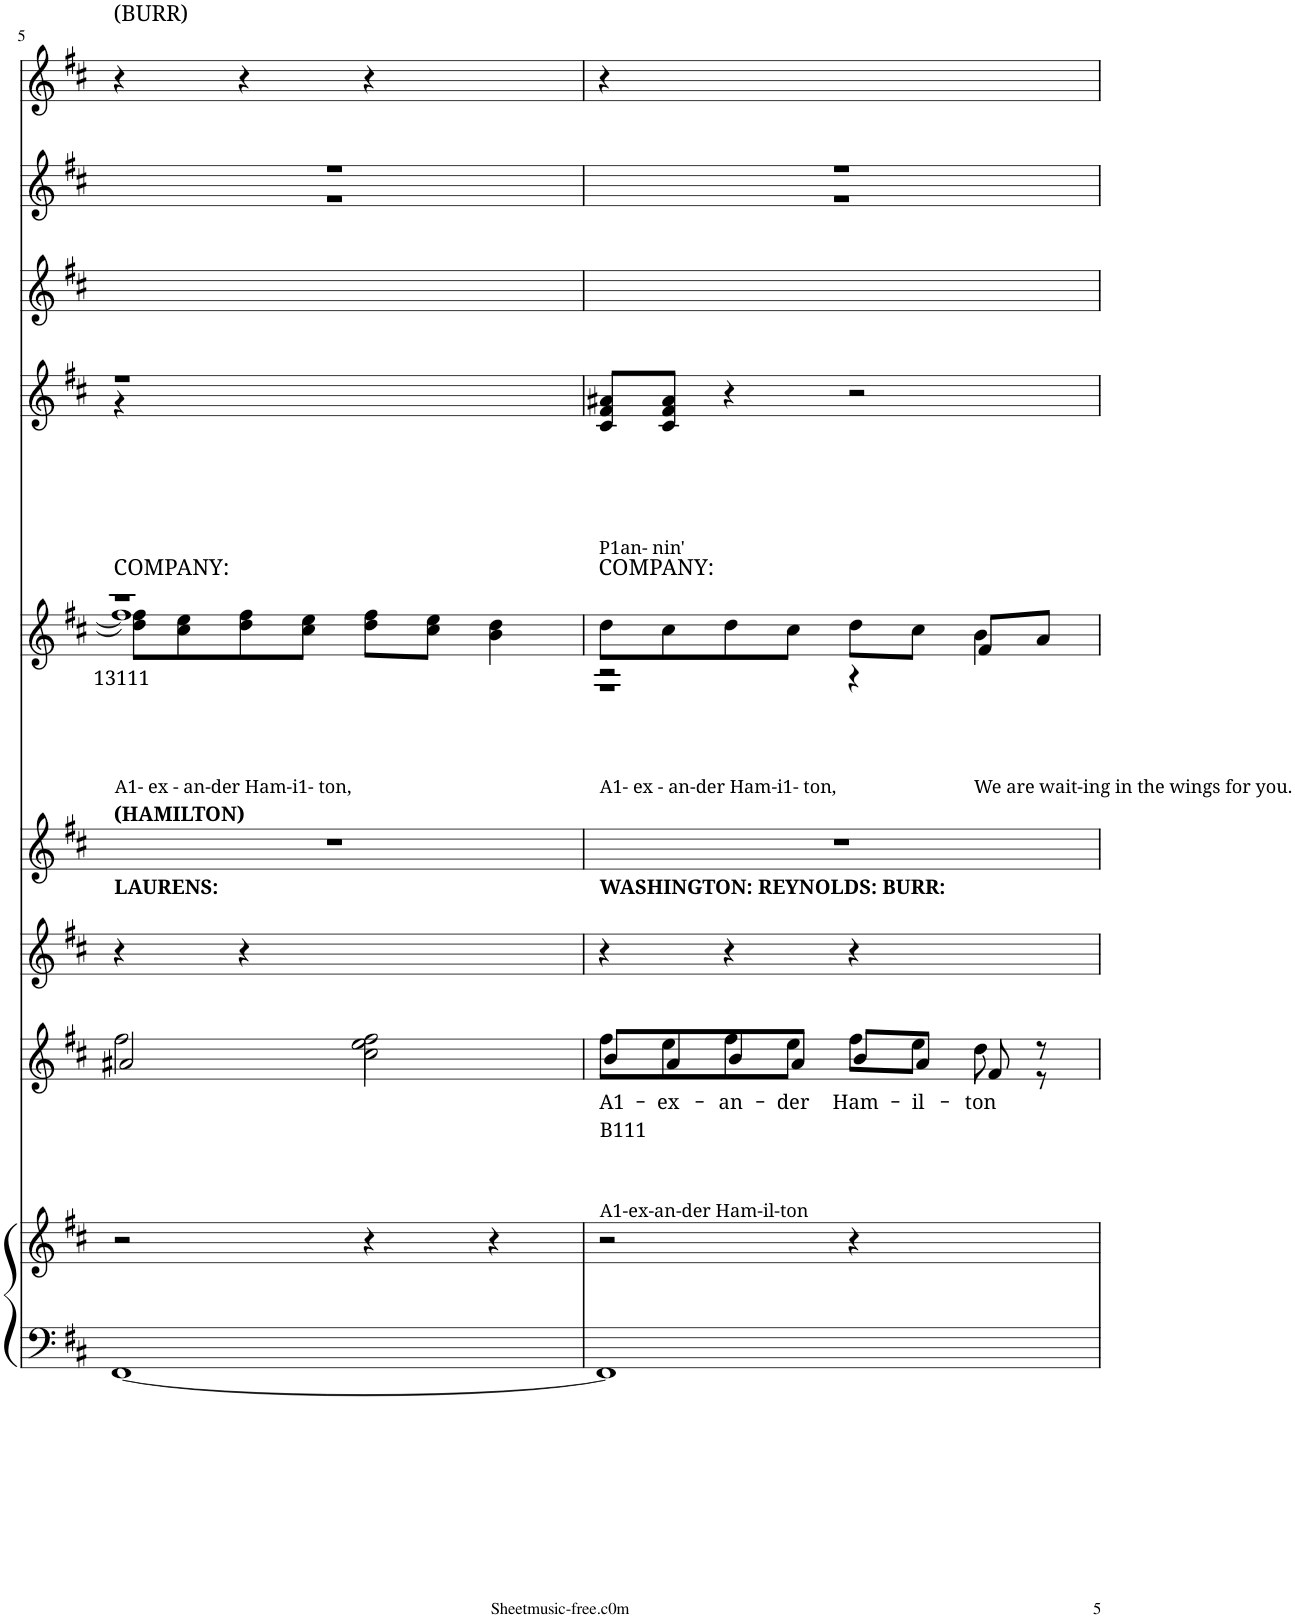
**kern	**kern	**kern	**text	**text	**kern	**kern	**kern	**text	**kern	**kern	**kern	**kern
*part9	*part9	*part8	*part8	*part8	*part7	*part6	*part5	*part5	*part4	*part3	*part2	*part1
*staff10	*staff9	*staff8	*staff8	*staff8	*staff7	*staff6	*staff5	*staff5	*staff4	*staff3	*staff2	*staff1
!!LO:PB:g=z
*clefF4	*clefG2	*clefG2	*	*	*clefG2	*clefG2	*clefG2	*	*clefG2	*clefG2	*clefG2	*clefG2
*k[f#c#]	*k[f#c#]	*k[f#c#]	*	*	*k[f#c#]	*k[f#c#]	*k[f#c#]	*	*k[f#c#]	*k[f#c#]	*k[f#c#]	*k[f#c#]
*M2/2	*M2/2	*	*	*	*	*	*	*	*	*	*	*M2/2
=5	=5	=5	=5	=5	=5	=5	=5	=5	=5	=5	=5	=5
*	*	*^	*	*	*	*	*^	*	*	*	*	*
*	*	*	*	*	*	*	*	*	*^	*	*	*	*	*
!	!	!	!	!	!	!	!	!	!	!	!	!	!	!	!LO:TX:a:t=(BURR)
!	!	!	!	!	!	!	!	!LO:TX:a:t=COMPANY&colon;	!	!	!	!	!	!	!
!	!	!	!	!	!	!	!	!LO:TX:b:t=A1- ex - an-der Ham-i1- ton,	!	!	!	!	!	!	!
!	!	!	!	!	!	!	!	!LO:TX:b:B:t=(HAMILTON)	!	!	!	!	!	!	!
!	!	!	!	!	!	!LO:TX:a:B:t=LAURENS&colon;	!	!	!	!	!	!	!	!	!
!	!	!	!	!	!	!	!	!	!	!	!LO:LY:b	!	!	!	!
*	*	*	*	*	*	*	*	*	*	*	*	*^	*	*^	*
[1FF#	2r	2ff#\	2a#X/	.	.	4r	1r	1r	8dd\ 8ff#\L	1ff#]	13111	1r	4r	1ryy	1r	1r	4r
.	.	.	.	.	.	.	.	.	8cc#\ 8ee\	.	.	.	.	.	.	.	.
.	.	.	.	.	.	4r	.	.	8dd\ 8ff#\	.	.	.	2.ryy	.	.	.	4r
.	.	.	.	.	.	.	.	.	8cc#\ 8ee\J	.	.	.	.	.	.	.	.
.	4r	2ee\ 2ff#\	2cc#\	.	.	2ryy	.	.	8dd\ 8ff#\L	.	.	.	.	.	.	.	4r
.	.	.	.	.	.	.	.	.	8cc#\ 8ee\J	.	.	.	.	.	.	.	.
.	4r	.	.	.	.	.	.	.	4b\ 4dd\	.	.	.	.	.	.	.	4ryy
*	*	*	*	*	*	*	*	*	*	*	*	*v	*v	*	*	*	*
=6	=6	=6	=6	=6	=6	=6	=6	=6	=6	=6	=6	=6	=6	=6	=6	=6
!	!	!	!	!	!	!	!	!	!	!	!	!LO:TX:b:t=P1an- nin'	!	!	!	!
!	!	!	!	!	!	!	!	!LO:TX:a:t=COMPANY&colon;	!	!	!	!	!	!	!	!
!	!	!	!	!	!	!	!	!LO:TX:b:t=A1- ex - an-der Ham-i1- ton,	!	!	!	!	!	!	!	!
!	!	!	!	!	!	!LO:TX:a:B:t=WASHINGTON&colon; REYNOLDS&colon; BURR&colon;	!	!	!	!	!	!	!	!	!	!
!	!	!LO:TX:b:t=A1-ex-an-der Ham-il-ton	!	!	!	!	!	!	!	!	!	!	!	!	!	!
!	!	!	!	!LO:LY:b	!LO:LY:b	!	!	!	!	!	!	!	!	!	!	!
1FF#]	2r	8b/L	8ff#\L	A1-	B111	4r	1r	8dd\L	2r	1r	.	8c#/ 8f#/ 8a#X/L	1ryy	1r	1r	4r
!	!	!	!	!LO:LY:b	!	!	!	!	!	!	!	!	!	!	!	!
.	.	8a/	8ee\	-ex-	.	.	.	8cc#\	.	.	.	8c#/ 8f#/ 8a#/J	.	.	.	.
!	!	!	!	!LO:LY:b	!	!	!	!	!	!	!	!	!	!	!	!
.	.	8b/	8ff#\	-an-	.	4r	.	8dd\	.	.	.	4r	.	.	.	2.ryy
!	!	!	!	!LO:LY:b	!	!	!	!	!	!	!	!	!	!	!	!
.	.	8a/J	8ee\J	-der	.	.	.	8cc#\J	.	.	.	.	.	.	.	.
!	!	!	!	!LO:LY:b	!	!	!	!	!	!	!	!	!	!	!	!
.	4r	8b/L	8ff#\L	Ham-	.	4r	.	8dd\L	4r	.	.	2r	.	.	.	.
!	!	!	!	!LO:LY:b	!	!	!	!	!	!	!	!	!	!	!	!
.	.	8a/J	8ee\J	-il-	.	.	.	8cc#\J	.	.	.	.	.	.	.	.
!	!	!	!	!	!	!	!	!LO:TX:b:t=We are wait-ing in the wings for you.	!	!	!	!	!	!	!	!
!	!	!	!	!LO:LY:b	!	!	!	!	!	!	!	!	!	!	!	!
.	4ryy	8f#/	8dd\	-ton	.	4ryy	.	4b\	8f#/L	.	.	.	.	.	.	.
.	.	8r	8r	.	.	.	.	.	8a/J	.	.	.	.	.	.	.
*	*	*v	*v	*	*	*	*	*v	*v	*v	*	*	*	*v	*v	*
=	=	=	=	=	=	=	=	=	=	=	=	=
*-	*-	*-	*-	*-	*-	*-	*-	*-	*-	*-	*-	*-
